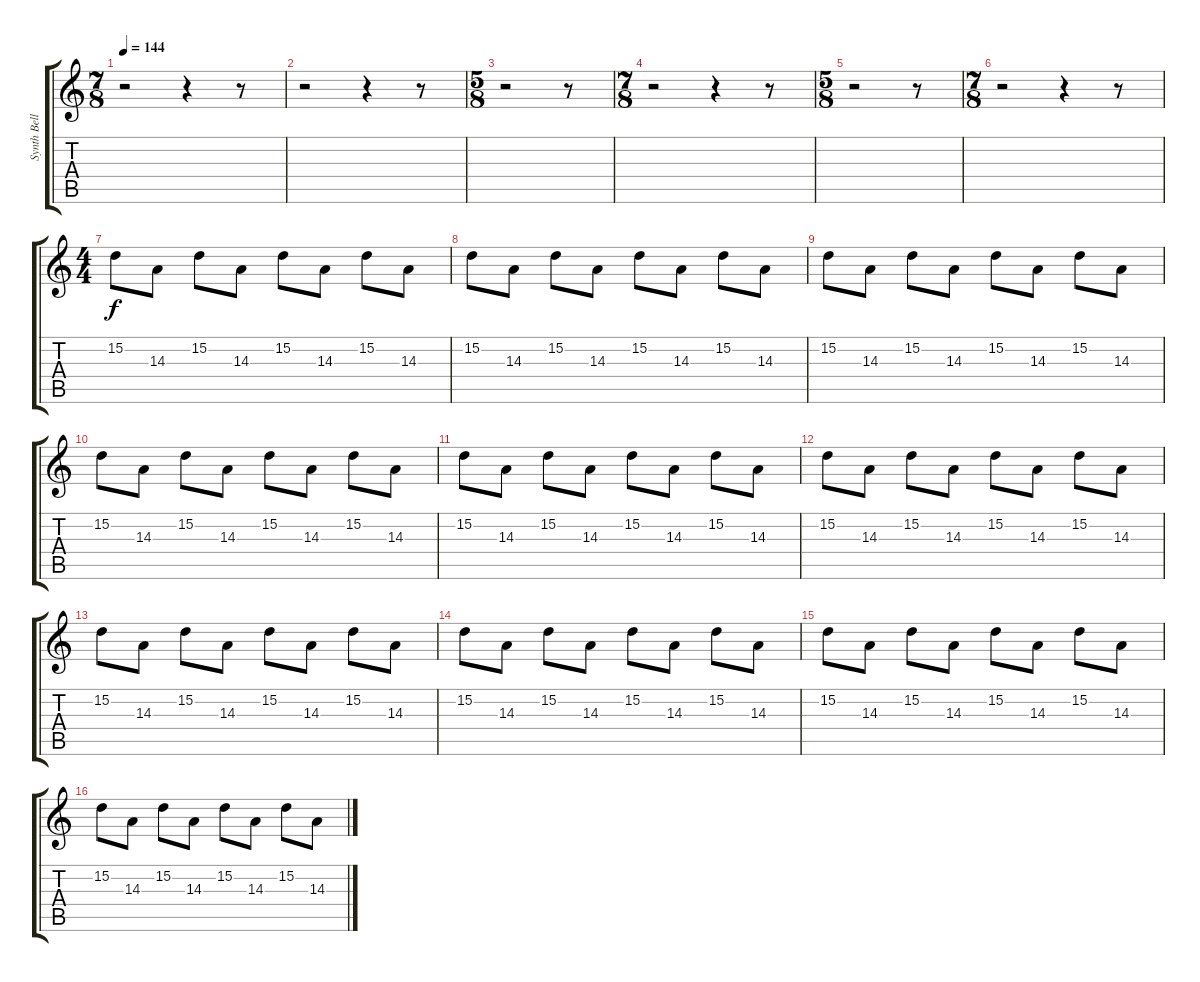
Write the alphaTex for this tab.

\track ("Synth Bells" "Synth Bell") {instrument synthbrass1}
\staff {score tabs}
\tuning (E4 B3 G3 D3 A2 E2) {hide}
\ts (7 8)
\tempo 144
\clef g2
\ks c
r.2{dy f} r.4 r.8 |
r.2 r.4 r.8 |
\ts (5 8)
r.2 r.8 |
\ts (7 8)
r.2 r.4 r.8 |
\ts (5 8)
r.2 r.8 |
\ts (7 8)
r.2 r.4 r.8 |
\ts (4 4)
15.2.8{volume 9} 14.3.8 15.2.8 14.3.8 15.2.8 14.3.8 15.2.8 14.3.8 |
15.2.8 14.3.8 15.2.8 14.3.8 15.2.8 14.3.8 15.2.8 14.3.8 |
15.2.8 14.3.8 15.2.8 14.3.8 15.2.8 14.3.8 15.2.8 14.3.8 |
15.2.8 14.3.8 15.2.8 14.3.8 15.2.8 14.3.8 15.2.8 14.3.8 |
15.2.8 14.3.8 15.2.8 14.3.8 15.2.8 14.3.8 15.2.8 14.3.8 |
15.2.8 14.3.8 15.2.8 14.3.8 15.2.8 14.3.8 15.2.8 14.3.8 |
15.2.8 14.3.8 15.2.8 14.3.8 15.2.8 14.3.8 15.2.8 14.3.8 |
15.2.8 14.3.8 15.2.8 14.3.8 15.2.8 14.3.8 15.2.8 14.3.8 |
15.2.8 14.3.8 15.2.8 14.3.8 15.2.8 14.3.8 15.2.8 14.3.8 |
15.2.8 14.3.8 15.2.8 14.3.8 15.2.8 14.3.8 15.2.8 14.3.8
